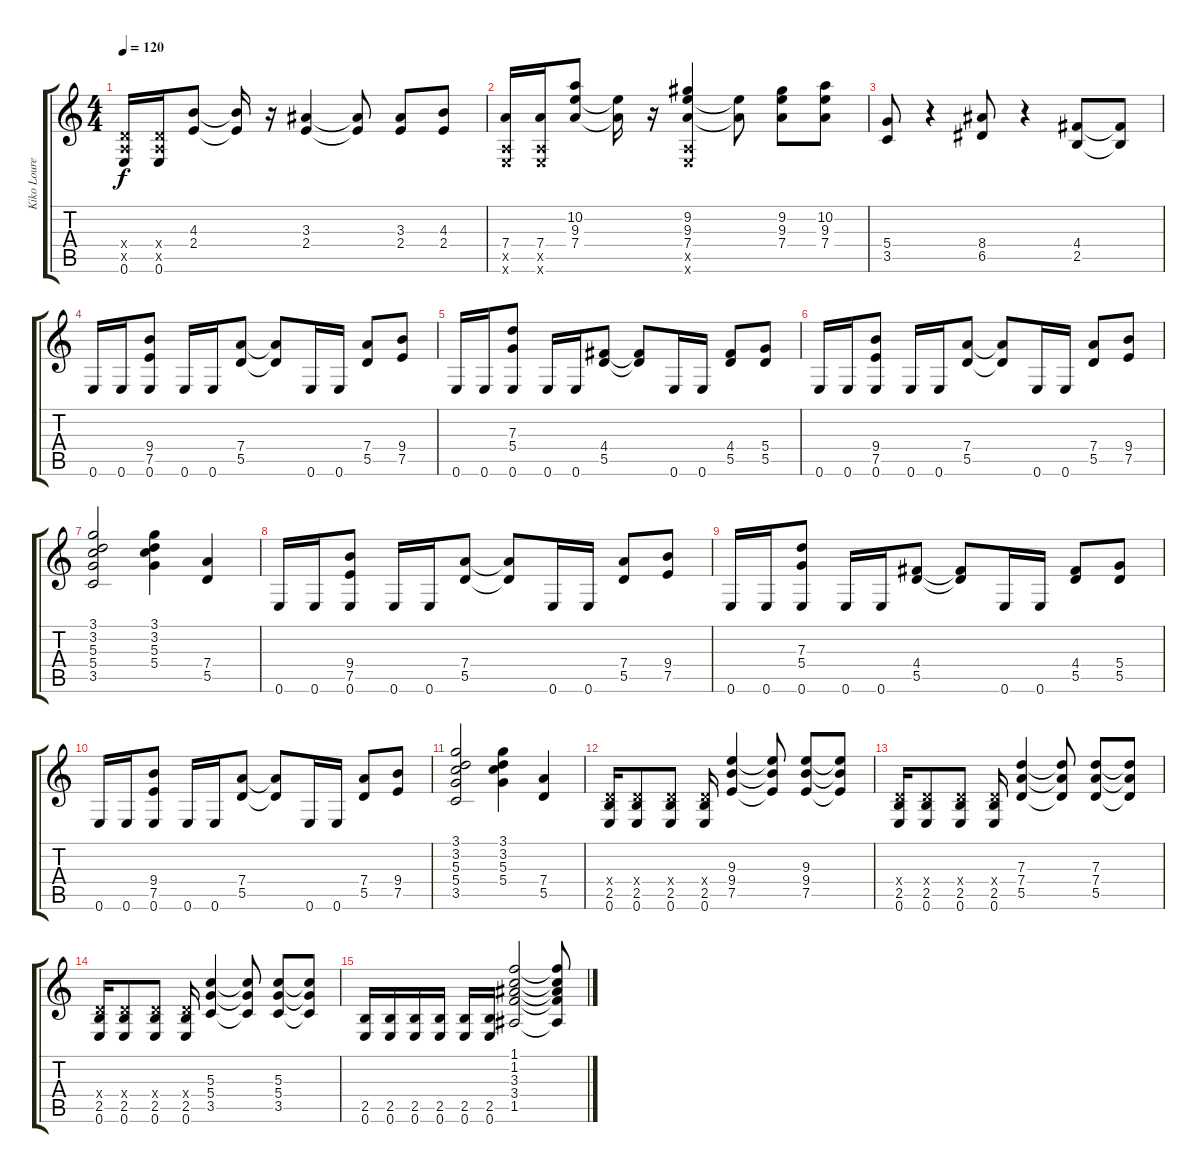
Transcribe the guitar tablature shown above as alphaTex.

\track ("Kiko Loureiro " "Kiko Loure") {instrument distortionguitar}
\staff {score tabs}
\tuning (E4 B3 G3 D3 A2 E2) {hide}
\ts (4 4)
\tempo 120
\clef g2
\ks c
(0.4{x} 0.5{x} 0.6).16{dy f} (0.4{x} 0.5{x} 0.6).16 (4.3 2.4).8 (4.3{t} 2.4{t}).16 r.16 (3.3 2.4).4 (3.3{t} 2.4{t}).8 (3.3 2.4).8 (4.3 2.4).8 |
(7.4 0.5{x} 0.6{x}).16 (7.4 0.5{x} 0.6{x}).16 (10.2 9.3 7.4).8 (9.3{t} 7.4{t}).16 r.16 (9.2 9.3 7.4 0.5{x} 0.6{x}).4 (9.3{t} 7.4{t}).8 (9.2 9.3 7.4).8 (10.2 9.3 7.4).8 |
(5.4 3.5).8 r.4 (8.4 6.5).8 r.4 (4.4 2.5).8 (4.4{t} 2.5{t}).8 |
0.6.16 0.6.16 (9.4 7.5 0.6).8 0.6.16 0.6.16 (7.4 5.5).8 (7.4{t} 5.5{t}).8 0.6.16 0.6.16 (7.4 5.5).8 (9.4 7.5).8 |
0.6.16 0.6.16 (7.3 5.4 0.6).8 0.6.16 0.6.16 (4.4 5.5).8 (4.4{t} 5.5{t}).8 0.6.16 0.6.16 (4.4 5.5).8 (5.4 5.5).8 |
0.6.16 0.6.16 (9.4 7.5 0.6).8 0.6.16 0.6.16 (7.4 5.5).8 (7.4{t} 5.5{t}).8 0.6.16 0.6.16 (7.4 5.5).8 (9.4 7.5).8 |
(3.1 3.2 5.3 5.4 3.5).2 (3.1 3.2 5.3 5.4).4 (7.4 5.5).4 |
0.6.16 0.6.16 (9.4 7.5 0.6).8 0.6.16 0.6.16 (7.4 5.5).8 (7.4{t} 5.5{t}).8 0.6.16 0.6.16 (7.4 5.5).8 (9.4 7.5).8 |
0.6.16 0.6.16 (7.3 5.4 0.6).8 0.6.16 0.6.16 (4.4 5.5).8 (4.4{t} 5.5{t}).8 0.6.16 0.6.16 (4.4 5.5).8 (5.4 5.5).8 |
0.6.16 0.6.16 (9.4 7.5 0.6).8 0.6.16 0.6.16 (7.4 5.5).8 (7.4{t} 5.5{t}).8 0.6.16 0.6.16 (7.4 5.5).8 (9.4 7.5).8 |
(3.1 3.2 5.3 5.4 3.5).2 (3.1 3.2 5.3 5.4).4 (7.4 5.5).4 |
(0.4{x} 2.5 0.6).16 (0.4{x} 2.5 0.6).8 (0.4{x} 2.5 0.6).8 (0.4{x} 2.5 0.6).16 (9.3 9.4 7.5).4 (9.3{t} 9.4{t} 7.5{t}).8 (9.3 9.4 7.5).8 (9.3{t} 9.4{t} 7.5{t}).8 |
(0.4{x} 2.5 0.6).16 (0.4{x} 2.5 0.6).8 (0.4{x} 2.5 0.6).8 (0.4{x} 2.5 0.6).16 (7.3 7.4 5.5).4 (7.3{t} 7.4{t} 5.5{t}).8 (7.3 7.4 5.5).8 (7.3{t} 7.4{t} 5.5{t}).8 |
(0.4{x} 2.5 0.6).16 (0.4{x} 2.5 0.6).8 (0.4{x} 2.5 0.6).8 (0.4{x} 2.5 0.6).16 (5.3 5.4 3.5).4 (5.3{t} 5.4{t} 3.5{t}).8 (5.3 5.4 3.5).8 (5.3{t} 5.4{t} 3.5{t}).8 |
(2.5 0.6).16 (2.5 0.6).16 (2.5 0.6).16 (2.5 0.6).16 (2.5 0.6).16 (2.5 0.6).16 (1.1 1.2 3.3 3.4 1.5).2 (1.1{t} 1.2{t} 3.3{t} 3.4{t} 1.5{t}).8
